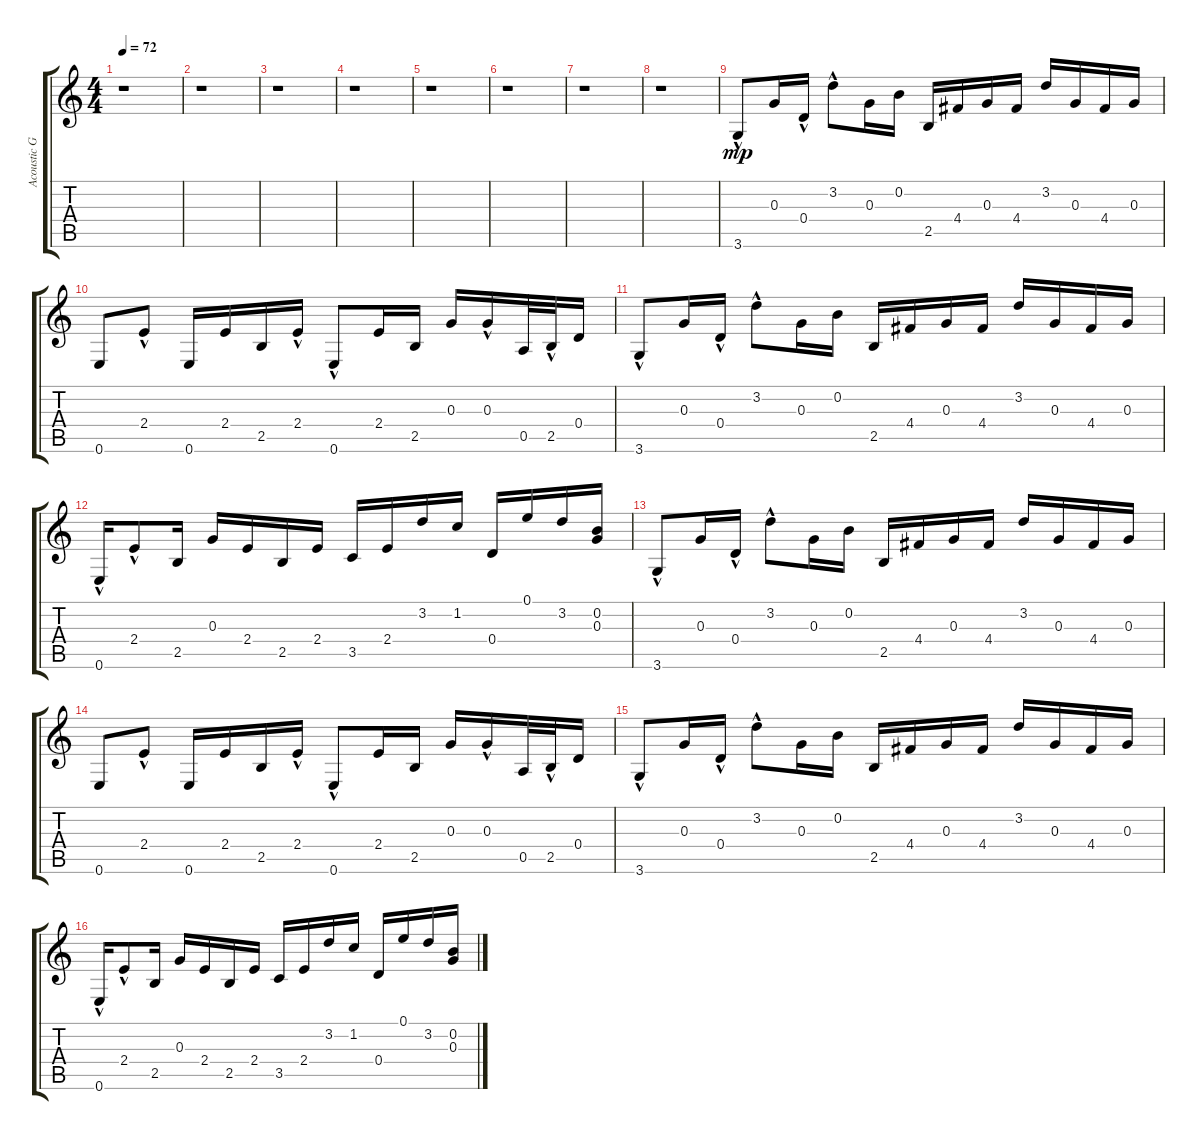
\track ("Acoustic Guitar" "Acoustic G") {instrument acousticguitarsteel}
\staff {score tabs}
\tuning (E4 B3 G3 D3 A2 E2) {hide}
\ts (4 4)
\tempo 72
\clef g2
\ks c
r.1{dy mp} |
r.1 |
r.1 |
r.1 |
r.1 |
r.1 |
r.1 |
r.1 |
3.6{hac}.8 0.3.16 0.4{hac}.16 3.2{hac}.8 0.3.16 0.2.16 2.5.16 4.4.16 0.3.16 4.4.16 3.2.16 0.3.16 4.4.16 0.3.16 |
0.6.8 2.4{hac}.8 0.6.16 2.4.16 2.5.16 2.4{hac}.16 0.6{hac}.8 2.4.16 2.5.16 0.3.16 0.3{hac}.16 0.5.32 2.5{hac}.32 0.4.16 |
3.6{hac}.8 0.3.16 0.4{hac}.16 3.2{hac}.8 0.3.16 0.2.16 2.5.16 4.4.16 0.3.16 4.4.16 3.2.16 0.3.16 4.4.16 0.3.16 |
0.6{hac}.16 2.4{hac}.8 2.5.16 0.3.16 2.4.16 2.5.16 2.4.16 3.5.16 2.4.16 3.2.16 1.2.16 0.4.16 0.1.16 3.2.16 (0.2 0.3).16 |
3.6{hac}.8 0.3.16 0.4{hac}.16 3.2{hac}.8 0.3.16 0.2.16 2.5.16 4.4.16 0.3.16 4.4.16 3.2.16 0.3.16 4.4.16 0.3.16 |
0.6.8 2.4{hac}.8 0.6.16 2.4.16 2.5.16 2.4{hac}.16 0.6{hac}.8 2.4.16 2.5.16 0.3.16 0.3{hac}.16 0.5.32 2.5{hac}.32 0.4.16 |
3.6{hac}.8 0.3.16 0.4{hac}.16 3.2{hac}.8 0.3.16 0.2.16 2.5.16 4.4.16 0.3.16 4.4.16 3.2.16 0.3.16 4.4.16 0.3.16 |
0.6{hac}.16 2.4{hac}.8 2.5.16 0.3.16 2.4.16 2.5.16 2.4.16 3.5.16 2.4.16 3.2.16 1.2.16 0.4.16 0.1.16 3.2.16 (0.2 0.3).16
